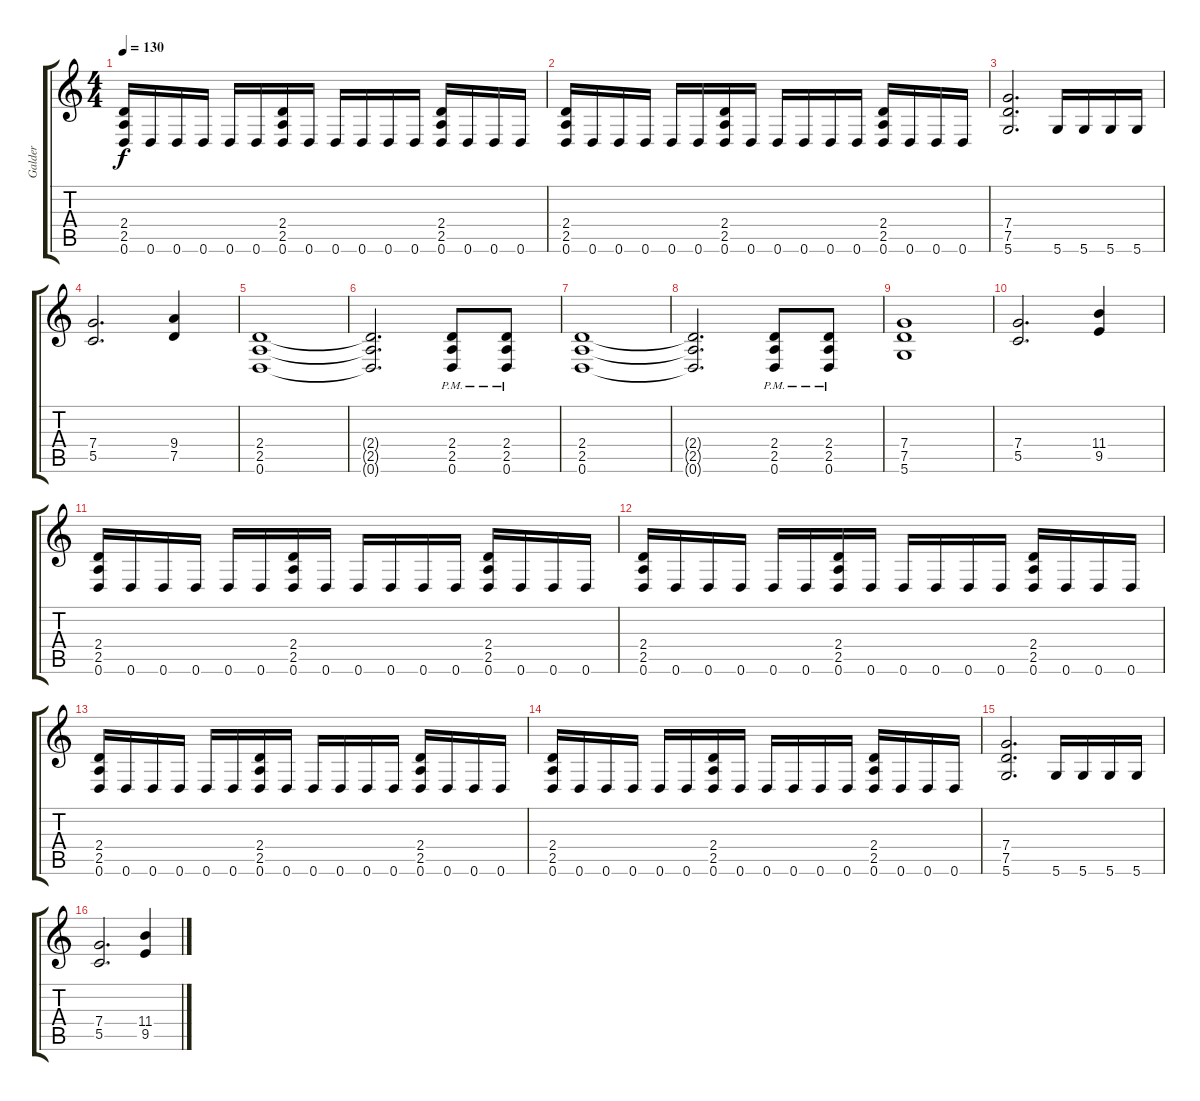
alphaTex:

\track ("Galder" "Galder") {instrument distortionguitar}
\staff {score tabs}
\tuning (D4 A3 F3 C3 G2 D2) {hide}
\ts (4 4)
\tempo 130
\clef g2
\ks c
(2.4 2.5 0.6).16{dy f} 0.6.16 0.6.16 0.6.16 0.6.16 0.6.16 (2.4 2.5 0.6).16 0.6.16 0.6.16 0.6.16 0.6.16 0.6.16 (2.4 2.5 0.6).16 0.6.16 0.6.16 0.6.16 |
(2.4 2.5 0.6).16 0.6.16 0.6.16 0.6.16 0.6.16 0.6.16 (2.4 2.5 0.6).16 0.6.16 0.6.16 0.6.16 0.6.16 0.6.16 (2.4 2.5 0.6).16 0.6.16 0.6.16 0.6.16 |
(7.4 7.5 5.6).2{d} 5.6.16 5.6.16 5.6.16 5.6.16 |
(7.4 5.5).2{d} (9.4 7.5).4 |
(2.4 2.5 0.6).1 |
(2.4{t} 2.5{t} 0.6{t}).2{d} (2.4 2.5 0.6{pm}).8 (2.4 2.5 0.6{pm}).8 |
(2.4 2.5 0.6).1 |
(2.4{t} 2.5{t} 0.6{t}).2{d} (2.4 2.5 0.6{pm}).8 (2.4 2.5 0.6{pm}).8 |
(7.4 7.5 5.6).1 |
(7.4 5.5).2{d} (11.4 9.5).4 |
(2.4 2.5 0.6).16 0.6.16 0.6.16 0.6.16 0.6.16 0.6.16 (2.4 2.5 0.6).16 0.6.16 0.6.16 0.6.16 0.6.16 0.6.16 (2.4 2.5 0.6).16 0.6.16 0.6.16 0.6.16 |
(2.4 2.5 0.6).16 0.6.16 0.6.16 0.6.16 0.6.16 0.6.16 (2.4 2.5 0.6).16 0.6.16 0.6.16 0.6.16 0.6.16 0.6.16 (2.4 2.5 0.6).16 0.6.16 0.6.16 0.6.16 |
(2.4 2.5 0.6).16 0.6.16 0.6.16 0.6.16 0.6.16 0.6.16 (2.4 2.5 0.6).16 0.6.16 0.6.16 0.6.16 0.6.16 0.6.16 (2.4 2.5 0.6).16 0.6.16 0.6.16 0.6.16 |
(2.4 2.5 0.6).16 0.6.16 0.6.16 0.6.16 0.6.16 0.6.16 (2.4 2.5 0.6).16 0.6.16 0.6.16 0.6.16 0.6.16 0.6.16 (2.4 2.5 0.6).16 0.6.16 0.6.16 0.6.16 |
(7.4 7.5 5.6).2{d} 5.6.16 5.6.16 5.6.16 5.6.16 |
(7.4 5.5).2{d} (11.4 9.5).4
